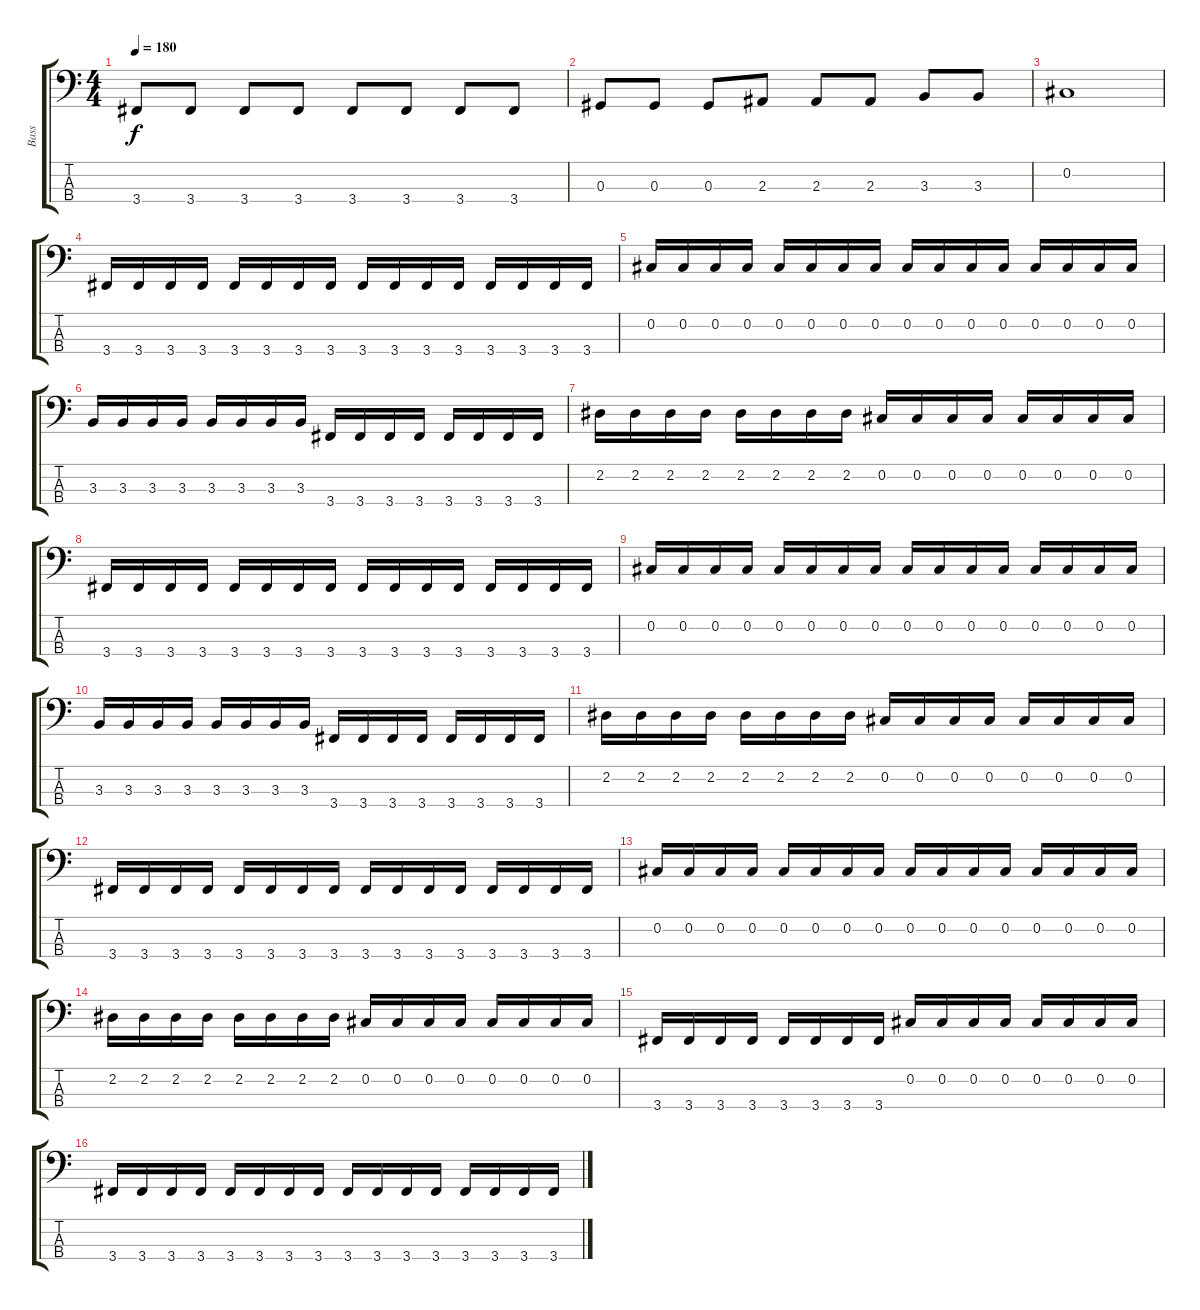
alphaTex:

\track ("Bass" "Bass") {instrument electricbasspick}
\staff {score tabs}
\tuning (Gb2 Db2 Ab1 Eb1) {hide}
\ts (4 4)
\tempo 180
\clef f4
\ks c
3.4.8{dy f} 3.4.8 3.4.8 3.4.8 3.4.8 3.4.8 3.4.8 3.4.8 |
0.3.8 0.3.8 0.3.8 2.3.8 2.3.8 2.3.8 3.3.8 3.3.8 |
0.2.1 |
3.4.16 3.4.16 3.4.16 3.4.16 3.4.16 3.4.16 3.4.16 3.4.16 3.4.16 3.4.16 3.4.16 3.4.16 3.4.16 3.4.16 3.4.16 3.4.16 |
0.2.16 0.2.16 0.2.16 0.2.16 0.2.16 0.2.16 0.2.16 0.2.16 0.2.16 0.2.16 0.2.16 0.2.16 0.2.16 0.2.16 0.2.16 0.2.16 |
3.3.16 3.3.16 3.3.16 3.3.16 3.3.16 3.3.16 3.3.16 3.3.16 3.4.16 3.4.16 3.4.16 3.4.16 3.4.16 3.4.16 3.4.16 3.4.16 |
2.2.16 2.2.16 2.2.16 2.2.16 2.2.16 2.2.16 2.2.16 2.2.16 0.2.16 0.2.16 0.2.16 0.2.16 0.2.16 0.2.16 0.2.16 0.2.16 |
3.4.16 3.4.16 3.4.16 3.4.16 3.4.16 3.4.16 3.4.16 3.4.16 3.4.16 3.4.16 3.4.16 3.4.16 3.4.16 3.4.16 3.4.16 3.4.16 |
0.2.16 0.2.16 0.2.16 0.2.16 0.2.16 0.2.16 0.2.16 0.2.16 0.2.16 0.2.16 0.2.16 0.2.16 0.2.16 0.2.16 0.2.16 0.2.16 |
3.3.16 3.3.16 3.3.16 3.3.16 3.3.16 3.3.16 3.3.16 3.3.16 3.4.16 3.4.16 3.4.16 3.4.16 3.4.16 3.4.16 3.4.16 3.4.16 |
2.2.16 2.2.16 2.2.16 2.2.16 2.2.16 2.2.16 2.2.16 2.2.16 0.2.16 0.2.16 0.2.16 0.2.16 0.2.16 0.2.16 0.2.16 0.2.16 |
3.4.16 3.4.16 3.4.16 3.4.16 3.4.16 3.4.16 3.4.16 3.4.16 3.4.16 3.4.16 3.4.16 3.4.16 3.4.16 3.4.16 3.4.16 3.4.16 |
0.2.16 0.2.16 0.2.16 0.2.16 0.2.16 0.2.16 0.2.16 0.2.16 0.2.16 0.2.16 0.2.16 0.2.16 0.2.16 0.2.16 0.2.16 0.2.16 |
2.2.16 2.2.16 2.2.16 2.2.16 2.2.16 2.2.16 2.2.16 2.2.16 0.2.16 0.2.16 0.2.16 0.2.16 0.2.16 0.2.16 0.2.16 0.2.16 |
3.4.16 3.4.16 3.4.16 3.4.16 3.4.16 3.4.16 3.4.16 3.4.16 0.2.16 0.2.16 0.2.16 0.2.16 0.2.16 0.2.16 0.2.16 0.2.16 |
3.4.16 3.4.16 3.4.16 3.4.16 3.4.16 3.4.16 3.4.16 3.4.16 3.4.16 3.4.16 3.4.16 3.4.16 3.4.16 3.4.16 3.4.16 3.4.16
